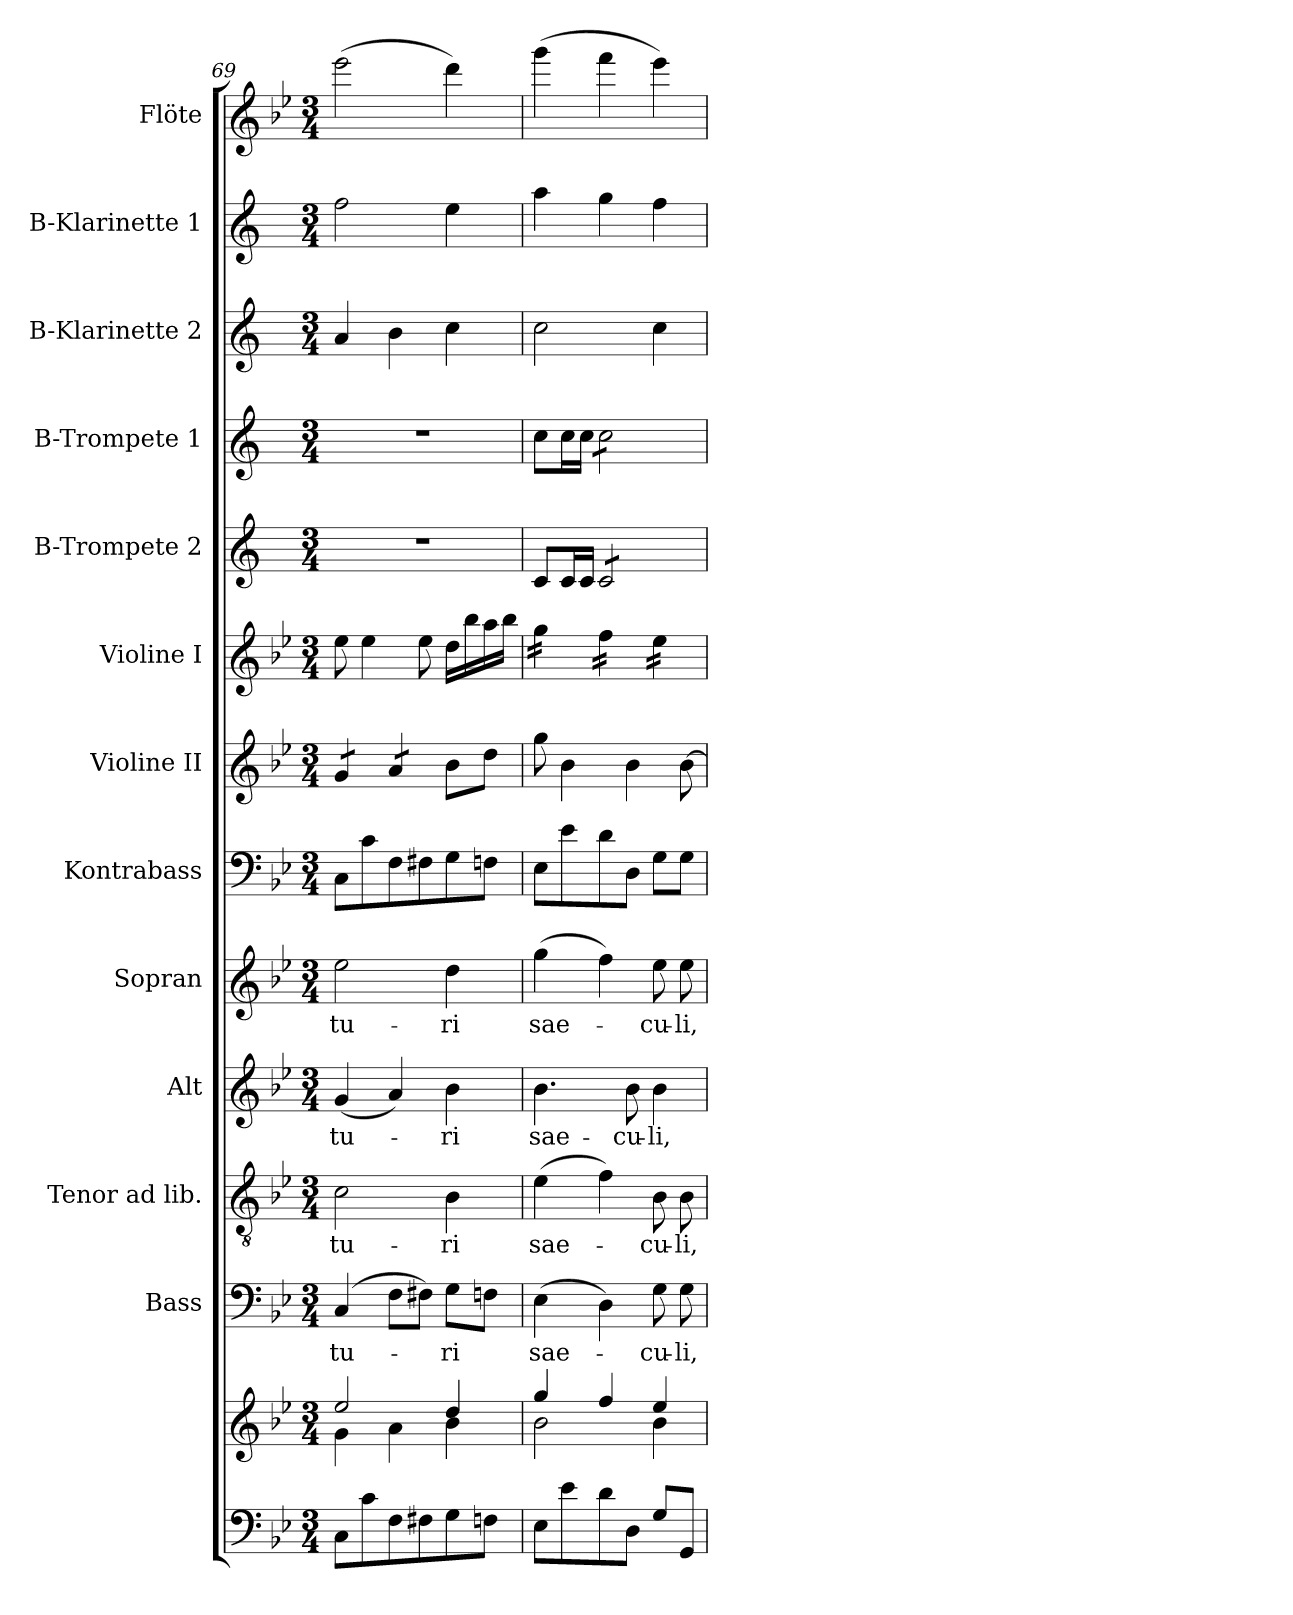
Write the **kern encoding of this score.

**kern	**kern	**kern	**text	**kern	**text	**kern	**text	**kern	**text	**kern	**kern	**kern	**kern	**kern	**kern	**kern	**kern
*part13	*part13	*part12	*part12	*part11	*part11	*part10	*part10	*part9	*part9	*part8	*part7	*part6	*part5	*part4	*part3	*part2	*part1
*staff14	*staff13	*staff12	*staff12	*staff11	*staff11	*staff10	*staff10	*staff9	*staff9	*staff8	*staff7	*staff6	*staff5	*staff4	*staff3	*staff2	*staff1
*	*	*I"Bass	*	*I"Tenor ad lib.	*	*I"Alt	*	*I"Sopran	*	*I"Kontrabass	*I"Violine II	*I"Violine I	*I"B-Trompete 2	*I"B-Trompete 1	*I"B-Klarinette 2	*I"B-Klarinette 1	*I"Flöte
*	*	*I'B.	*	*I'T.	*	*I'A.	*	*I'S.	*	*I'Kb.	*I'Vl. II	*I'Vl. I	*I'B Trp. 2	*I'B Trp. 1	*I'B Kl. 2	*I'B Kl. 1	*I'Fl.
!!LO:PB:g=z
*clefF4	*clefG2	*clefF4	*	*clefGv2	*	*clefG2	*	*clefG2	*	*clefF4	*clefG2	*clefG2	*clefG2	*clefG2	*clefG2	*clefG2	*clefG2
*	*	*	*	*	*	*	*	*	*	*ITrd7c12	*	*	*ITrd1c2	*ITrd1c2	*ITrd1c2	*ITrd1c2	*
*k[b-e-]	*k[b-e-]	*k[b-e-]	*	*k[b-e-]	*	*k[b-e-]	*	*k[b-e-]	*	*k[b-e-]	*k[b-e-]	*k[b-e-]	*k[b-e-]	*k[b-e-]	*k[b-e-]	*k[b-e-]	*k[b-e-]
*B-:	*B-:	*B-:	*	*B-:	*	*B-:	*	*B-:	*	*B-:	*B-:	*B-:	*B-:	*B-:	*B-:	*B-:	*B-:
*M3/4	*M3/4	*M3/4	*	*M3/4	*	*M3/4	*	*M3/4	*	*M3/4	*M3/4	*M3/4	*M3/4	*M3/4	*M3/4	*M3/4	*M3/4
=69	=69	=69	=69	=69	=69	=69	=69	=69	=69	=69	=69	=69	=69	=69	=69	=69	=69
*	*^	*	*	*	*	*	*	*	*	*	*	*	*	*	*	*	*
!	!	!	!	!LO:LY:b	!	!LO:LY:b	!	!LO:LY:b	!	!LO:LY:b	!	!	!	!	!	!	!	!
*	*	*	*	*	*	*	*	*	*	*	*	*tremolo	*	*	*	*	*	*
8C\L	2ee-/	4g\	(4C/	-tu-	2c\	-tu-	(<4g/	-tu-	2ee-\	-tu-	8CC\L	8g/L	8ee-\	2.r	2.r	4g/	2ee-\	(>2eee-\
8c\	.	.	.	.	.	.	.	.	.	.	8C\	8g/J	4ee-\	.	.	.	.	.
8F\	.	4a\	8F\L	.	.	.	4a/)	.	.	.	8FF\	8a/L	.	.	.	4a\	.	.
8F#X\	.	.	8F#X\J)	.	.	.	.	.	.	.	8FF#X\	8a/J	8ee-\	.	.	.	.	.
*	*	*	*	*	*	*	*	*	*	*	*	*Xtremolo	*	*	*	*	*	*
!	!	!	!	!LO:LY:b	!	!LO:LY:b	!	!LO:LY:b	!	!LO:LY:b	!	!	!	!	!	!	!	!
8G\	4dd/	4b-\	8G\L	-ri	4B-\	-ri	4b-\	-ri	4dd\	-ri	8GG\	8b-\L	16dd\LL	.	.	4b-\	4dd\	4ddd\)
.	.	.	.	.	.	.	.	.	.	.	.	.	16bb-\	.	.	.	.	.
8Fn\J	.	.	8Fn\J	.	.	.	.	.	.	.	8FFn\J	8dd\J	16aa\	.	.	.	.	.
.	.	.	.	.	.	.	.	.	.	.	.	.	16bb-\JJ	.	.	.	.	.
=70	=70	=70	=70	=70	=70	=70	=70	=70	=70	=70	=70	=70	=70	=70	=70	=70	=70	=70
!	!	!	!	!LO:LY:b	!	!LO:LY:b	!	!LO:LY:b	!	!LO:LY:b	!	!	!	!	!	!	!	!
*	*	*	*	*	*	*	*	*	*	*	*	*	*tremolo	*	*	*	*	*
8E-\L	4gg/	2b-\	(>4E-\	sae-	(>4e-\	sae-	4.b-\	sae-	(>4gg\	sae-	8EE-\L	8gg\	16gg\LL	8B-/L	8b-\L	2b-\	4gg\	(>4ggg\
.	.	.	.	.	.	.	.	.	.	.	.	.	16gg\	.	.	.	.	.
8e-\	.	.	.	.	.	.	.	.	.	.	8E-\	4b-\	16gg\	16B-/L	16b-\L	.	.	.
.	.	.	.	.	.	.	.	.	.	.	.	.	16gg\JJ	16B-/JJ	16b-\JJ	.	.	.
*	*	*	*	*	*	*	*	*	*	*	*	*	*	*tremolo	*	*	*	*
*	*	*	*	*	*	*	*	*	*	*	*	*	*	*	*tremolo	*	*	*
8d\	4ff/	.	4D\)	.	4f\)	.	.	.	4ff\)	.	8D\	.	16ff\LL	8B-/L	8b-\L	.	4ff\	4fff\
.	.	.	.	.	.	.	.	.	.	.	.	.	16ff\	.	.	.	.	.
!	!	!	!	!	!	!	!	!LO:LY:b	!	!	!	!	!	!	!	!	!	!
8D\J	.	.	.	.	.	.	8b-\	-cu-	.	.	8DD\J	4b-\	16ff\	8B-/	8b-\	.	.	.
.	.	.	.	.	.	.	.	.	.	.	.	.	16ff\JJ	.	.	.	.	.
!	!	!	!	!LO:LY:b	!	!LO:LY:b	!	!LO:LY:b	!	!LO:LY:b	!	!	!	!	!	!	!	!
8G/L	4ee-/	4b-\	8G\	-cu-	8B-\	-cu-	4b-\	-li,	8ee-\	-cu-	8GG\L	.	16ee-\LL	8B-/	8b-\	4b-\	4ee-\	4eee-\)
.	.	.	.	.	.	.	.	.	.	.	.	.	16ee-\	.	.	.	.	.
!	!	!	!	!LO:LY:b	!	!LO:LY:b	!	!	!	!LO:LY:b	!	!	!	!	!	!	!	!
8GG/J	.	.	8G\	-li,	8B-\	-li,	.	.	8ee-\	-li,	8GG\J	[8b-\	16ee-\	8B-/J	8b-\J	.	.	.
*	*	*	*	*	*	*	*	*	*	*	*	*	*	*	*Xtremolo	*	*	*
*	*	*	*	*	*	*	*	*	*	*	*	*	*	*Xtremolo	*	*	*	*
.	.	.	.	.	.	.	.	.	.	.	.	.	16ee-\JJ	.	.	.	.	.
*	*	*	*	*	*	*	*	*	*	*	*	*	*Xtremolo	*	*	*	*	*
*	*v	*v	*	*	*	*	*	*	*	*	*	*	*	*	*	*	*	*
=	=	=	=	=	=	=	=	=	=	=	=	=	=	=	=	=	=
*-	*-	*-	*-	*-	*-	*-	*-	*-	*-	*-	*-	*-	*-	*-	*-	*-	*-
